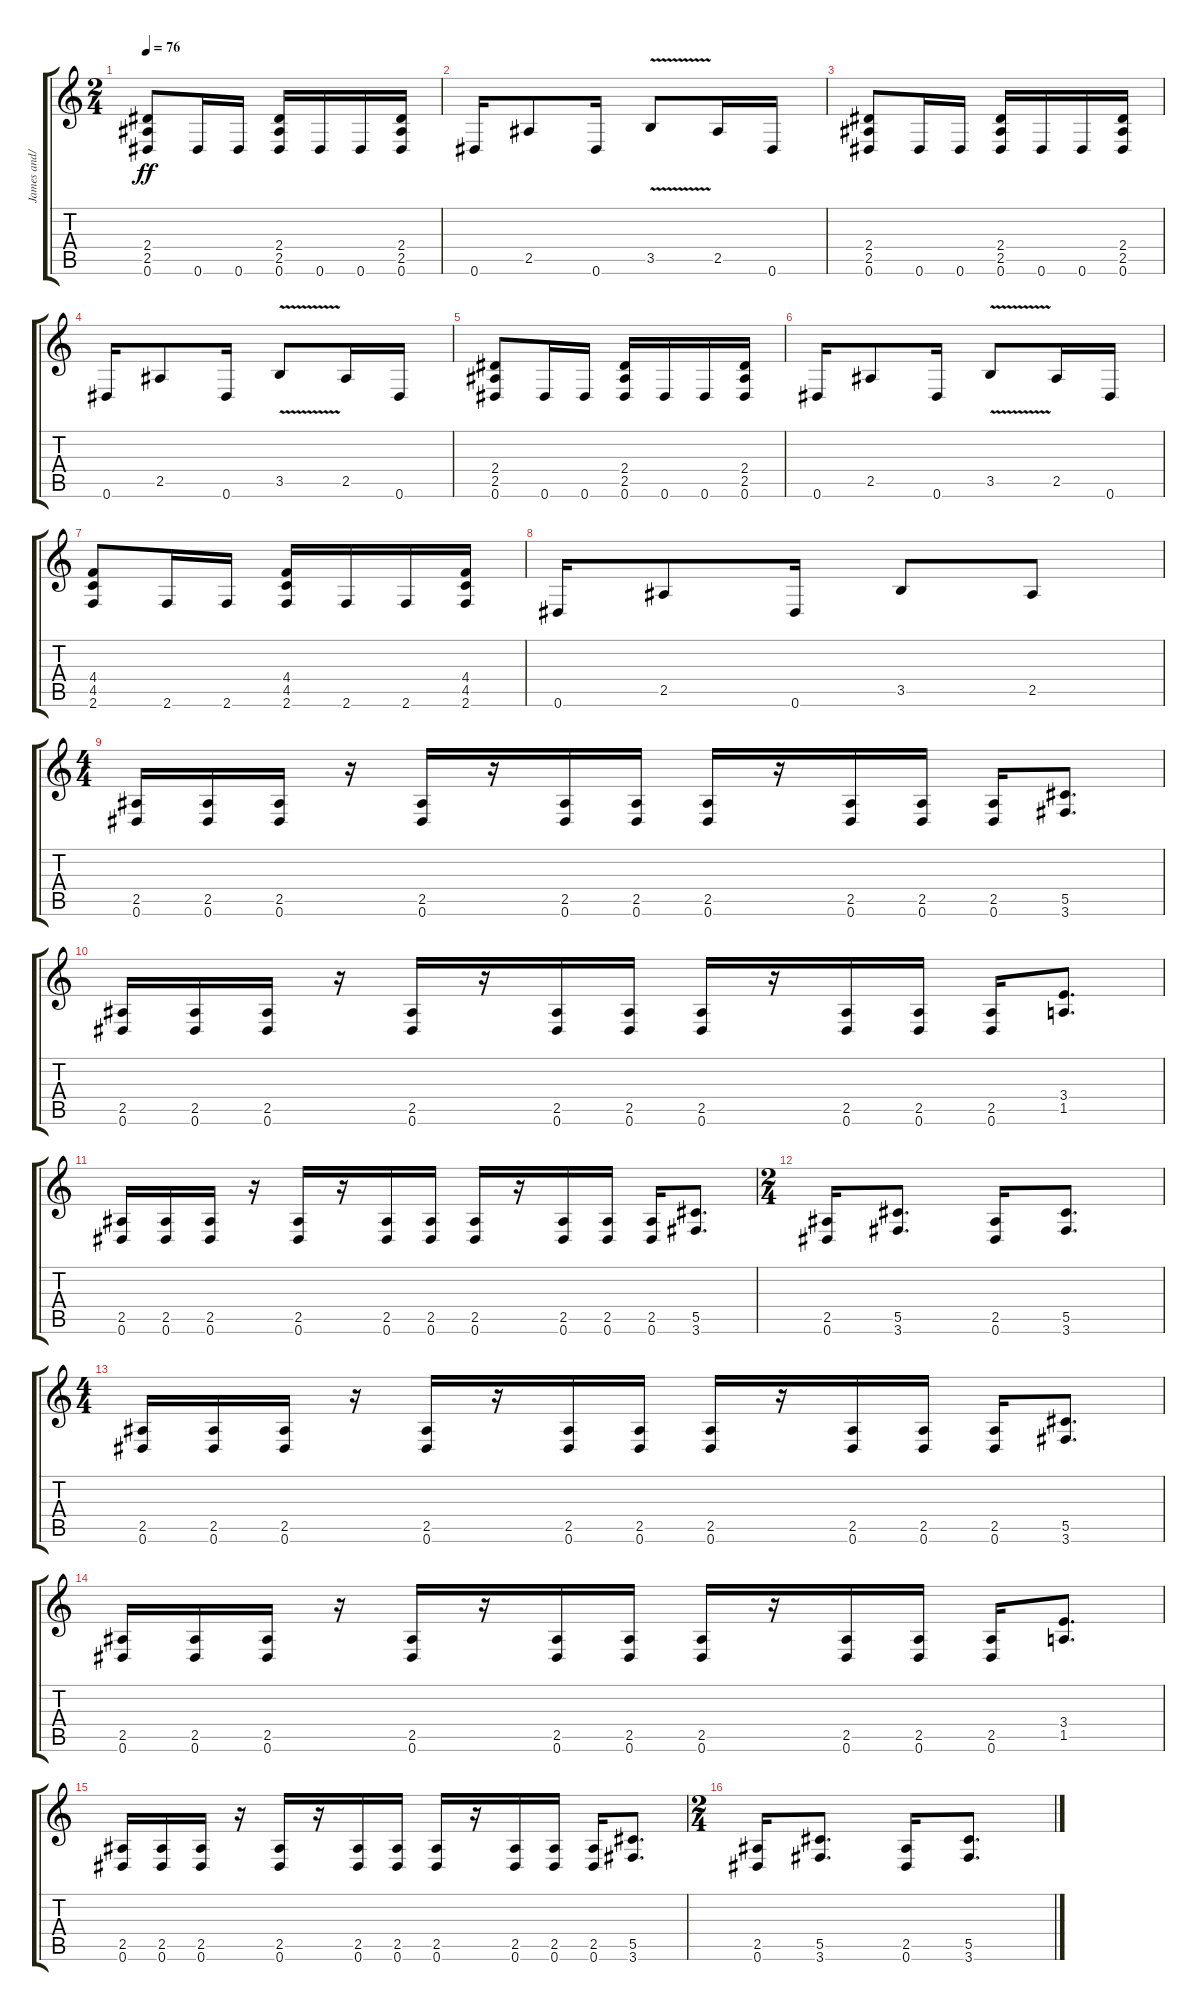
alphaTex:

\track ("James and/or Kirk" "James and/") {instrument distortionguitar}
\staff {score tabs}
\tuning (Eb4 Bb3 Gb3 Db3 Ab2 Eb2) {hide}
\ts (2 4)
\tempo 76
\clef g2
\ks c
(2.4 2.5 0.6).8{dy ff} 0.6.16 0.6.16 (2.4 2.5 0.6).16 0.6.16 0.6.16 (2.4 2.5 0.6).16 |
0.6.16 2.5.8 0.6.16 3.5{v}.8 2.5.16 0.6.16 |
(2.4 2.5 0.6).8 0.6.16 0.6.16 (2.4 2.5 0.6).16 0.6.16 0.6.16 (2.4 2.5 0.6).16 |
0.6.16 2.5.8 0.6.16 3.5{v}.8 2.5.16 0.6.16 |
(2.4 2.5 0.6).8 0.6.16 0.6.16 (2.4 2.5 0.6).16 0.6.16 0.6.16 (2.4 2.5 0.6).16 |
0.6.16 2.5.8 0.6.16 3.5{v}.8 2.5.16 0.6.16 |
(4.4 4.5 2.6).8 2.6.16 2.6.16 (4.4 4.5 2.6).16 2.6.16 2.6.16 (4.4 4.5 2.6).16 |
0.6.16 2.5.8 0.6.16 3.5.8 2.5.8 |
\ts (4 4)
(2.5 0.6).16 (2.5 0.6).16 (2.5 0.6).16 r.16 (2.5 0.6).16 r.16 (2.5 0.6).16 (2.5 0.6).16 (2.5 0.6).16 r.16 (2.5 0.6).16 (2.5 0.6).16 (2.5 0.6).16 (5.5 3.6).8{d} |
(2.5 0.6).16 (2.5 0.6).16 (2.5 0.6).16 r.16 (2.5 0.6).16 r.16 (2.5 0.6).16 (2.5 0.6).16 (2.5 0.6).16 r.16 (2.5 0.6).16 (2.5 0.6).16 (2.5 0.6).16 (3.4 1.5).8{d} |
(2.5 0.6).16 (2.5 0.6).16 (2.5 0.6).16 r.16 (2.5 0.6).16 r.16 (2.5 0.6).16 (2.5 0.6).16 (2.5 0.6).16 r.16 (2.5 0.6).16 (2.5 0.6).16 (2.5 0.6).16 (5.5 3.6).8{d} |
\ts (2 4)
(2.5 0.6).16 (5.5 3.6).8{d} (2.5 0.6).16 (5.5 3.6).8{d} |
\ts (4 4)
(2.5 0.6).16 (2.5 0.6).16 (2.5 0.6).16 r.16 (2.5 0.6).16 r.16 (2.5 0.6).16 (2.5 0.6).16 (2.5 0.6).16 r.16 (2.5 0.6).16 (2.5 0.6).16 (2.5 0.6).16 (5.5 3.6).8{d} |
(2.5 0.6).16 (2.5 0.6).16 (2.5 0.6).16 r.16 (2.5 0.6).16 r.16 (2.5 0.6).16 (2.5 0.6).16 (2.5 0.6).16 r.16 (2.5 0.6).16 (2.5 0.6).16 (2.5 0.6).16 (3.4 1.5).8{d} |
(2.5 0.6).16 (2.5 0.6).16 (2.5 0.6).16 r.16 (2.5 0.6).16 r.16 (2.5 0.6).16 (2.5 0.6).16 (2.5 0.6).16 r.16 (2.5 0.6).16 (2.5 0.6).16 (2.5 0.6).16 (5.5 3.6).8{d} |
\ts (2 4)
(2.5 0.6).16 (5.5 3.6).8{d} (2.5 0.6).16 (5.5 3.6).8{d}
